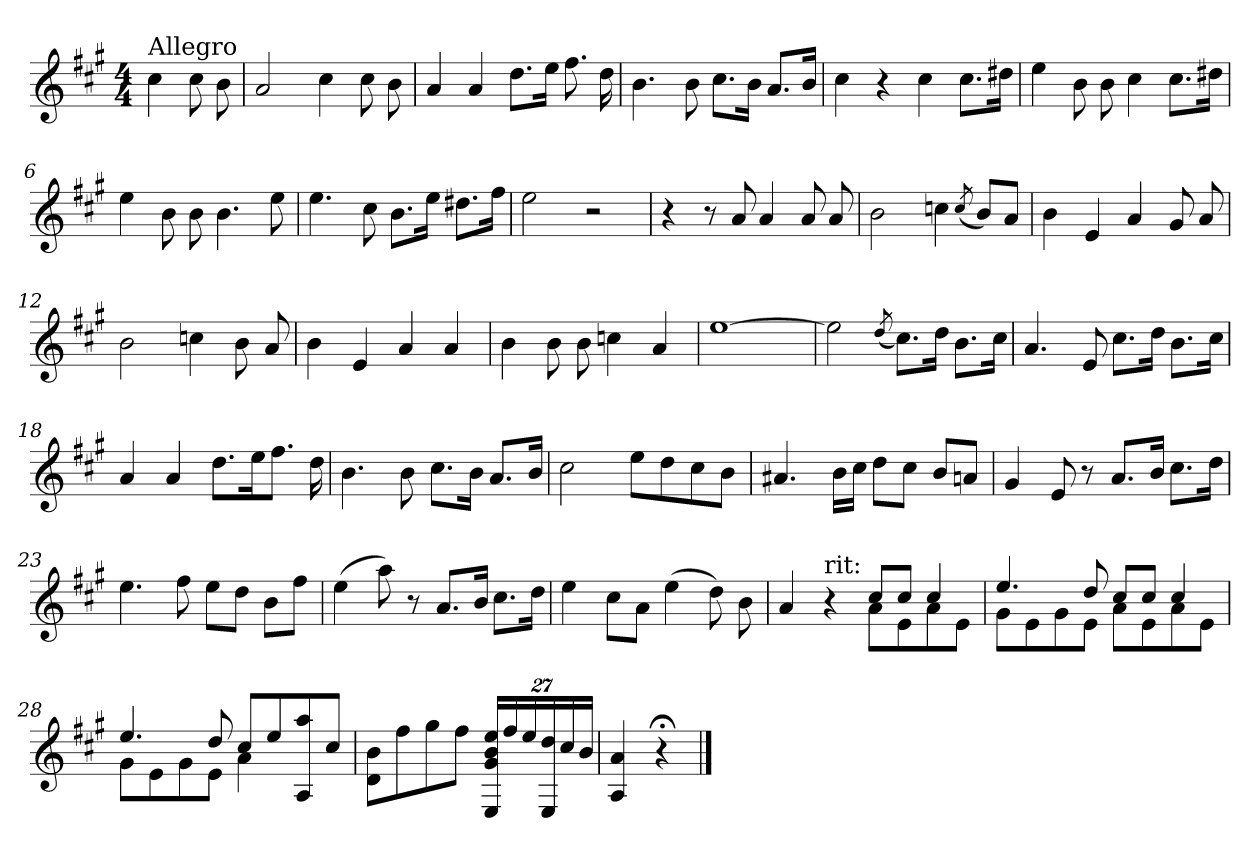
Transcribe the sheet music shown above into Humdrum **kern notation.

**kern
*part1
*staff1
*clefG2
*k[f#c#g#]
*A:
*M4/4
=
!LO:TX:a:t=Allegro
4cc#\
8cc#\
8b\
=1
2a/
4cc#\
8cc#\
8b\
=2
4a/
4a/
8.dd\L
16ee\Jk
8.ff#\
16dd\
=3
4.b\
8b\
8.cc#\L
16b\Jk
8.a/L
16b/Jk
=4
4cc#\
4r
4cc#\
8.cc#\L
16dd#X\Jk
!!LO:LB:g=z
=5
4ee\
8b\
8b\
4cc#\
8.cc#\L
16dd#X\Jk
=6
4ee\
8b\
8b\
4.b\
8ee\
=7
4.ee\
8cc#\
8.b\L
16ee\Jk
8.dd#X\L
16ff#\Jk
=8
2ee\
2r
=9
4r
8r
8a/
4a/
8a/
8a/
!!LO:LB:g=z
=10
2b\
4ccn\
(<8qcc/
8b/L)
8a/J
=11
4b\
4e/
4a/
8g#/
8a/
=12
2b\
4ccn\
8b\
8a/
=13
4b\
4e/
4a/
4a/
=14
4b\
8b\
8b\
4ccn\
4a/
!!LO:LB:g=z
=15
[1ee
=16
2ee\]
(<8qdd/
8.cc#\L)
16dd\Jk
8.b\L
16cc#\Jk
=17
4.a/
8e/
8.cc#\L
16dd\Jk
8.b\L
16cc#\Jk
=18
4a/
4a/
8.dd\L
16ee\k
8.ff#\J
16dd\
=19
4.b\
8b\
8.cc#\L
16b\Jk
8.a/L
16b/Jk
!!LO:LB:g=z
=20
2cc#\
8ee\L
8dd\
8cc#\
8b\J
=21
4.a#X/
16b\LL
16cc#\JJ
8dd\L
8cc#\J
8b/L
8an/J
=22
4g#/
8e/
8r
8.a/L
16b/Jk
8.cc#\L
16dd\Jk
=23
4.ee\
8ff#\
8ee\L
8dd\J
8b\L
8ff#\J
=24
(>4ee\
8aa\)
8r
8.a/L
16b/Jk
8.cc#\L
16dd\Jk
!!LO:LB:g=z
=25
4ee\
8cc#\L
8a\J
(>4ee\
8dd\)
8b\
=26
*^
4a/	2ryy
!LO:TX:a:t=rit&colon;	!
4r	.
8cc#/L	8a\L
8cc#/J	8e\
4cc#/	8a\
.	8e\J
=27	=27
4.ee/	8g#\L
.	8e\
.	8g#\
8dd/	8e\J
8cc#/L	8a\L
8cc#/J	8e\
4cc#/	8a\
.	8e\J
=28	=28
4.ee/	8g#\L
.	8e\
.	8g#\
8dd/	8e\J
8cc#/L	4a\
8ee/	.
8A/ 8aa/	4ryy
8cc#/J	.
*v	*v
=29
8d\ 8b\L
8ff#\
8gg#\
8ff#\J
27E/ 27g#/ 27b/ 27ee/L
27ff#/
27ee/
27E/ 27dd/
27cc#/
27b/J
!!LO:LB:g=z
=30
4A/ 4a/
4r;<
==
*-
